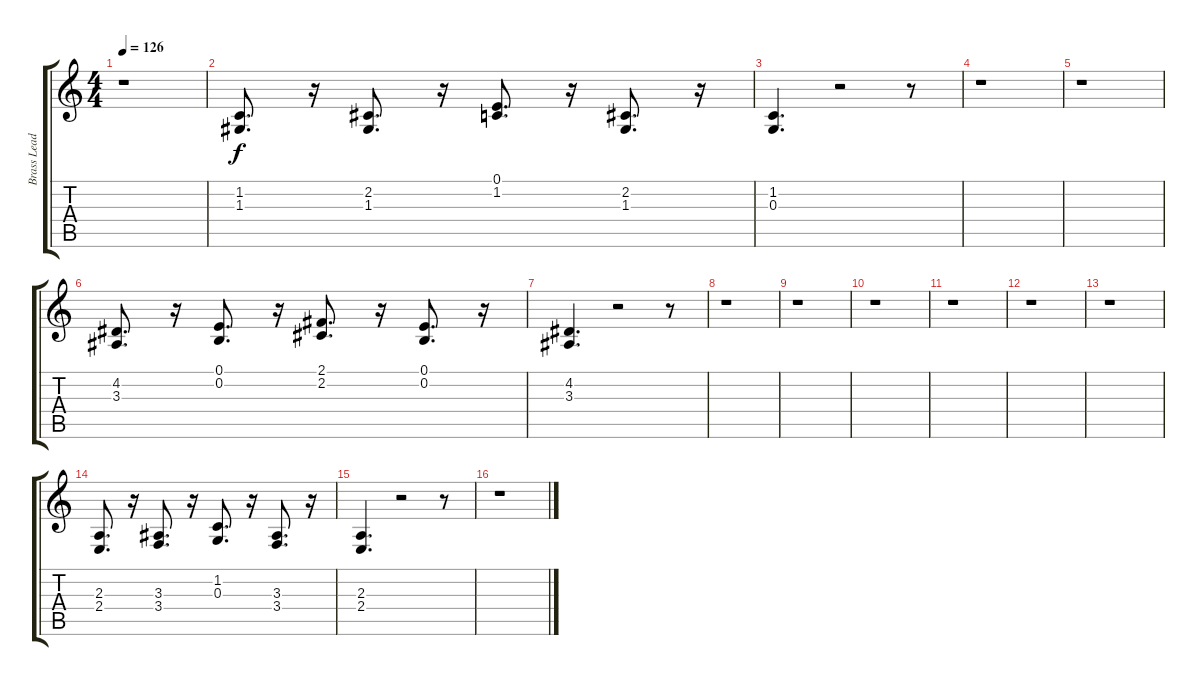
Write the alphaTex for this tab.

\track ("Brass Lead" "Brass Lead") {instrument synthbrass2}
\staff {score tabs}
\tuning (E4 B3 G3 D3 A2 E2) {hide}
\ts (4 4)
\tempo 126
\clef g2
\ks c
r.1{dy f} |
(1.2 1.3).8{d volume 12} r.16 (2.2 1.3).8{d} r.16 (0.1 1.2).8{d} r.16 (2.2 1.3).8{d} r.16 |
(1.2 0.3).4{d volume 12} r.2 r.8 |
r.1 |
r.1 |
(4.2 3.3).8{d volume 12} r.16 (0.1 0.2).8{d} r.16 (2.1 2.2).8{d} r.16 (0.1 0.2).8{d} r.16 |
(4.2 3.3).4{d volume 12} r.2 r.8 |
r.1 |
r.1 |
r.1 |
r.1 |
r.1 |
r.1 |
(2.3 2.4).8{d volume 12} r.16 (3.3 3.4).8{d} r.16 (1.2 0.3).8{d} r.16 (3.3 3.4).8{d} r.16 |
(2.3 2.4).4{d volume 12} r.2 r.8 |
r.1
